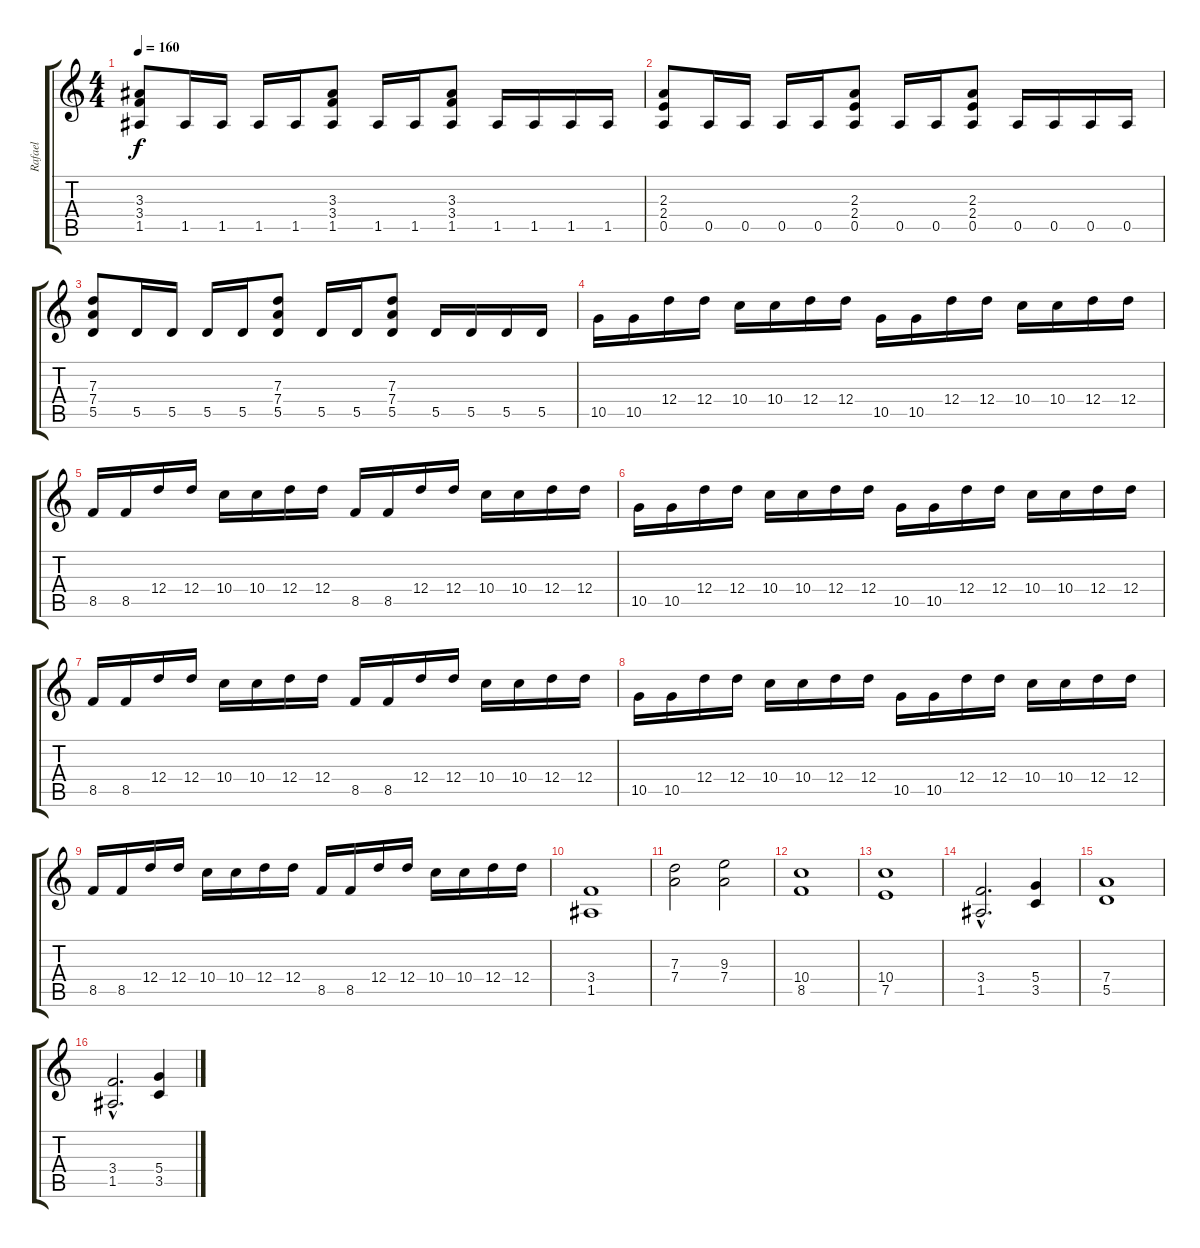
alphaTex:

\track ("Rafael" "Rafael") {instrument distortionguitar}
\staff {score tabs}
\tuning (E4 B3 G3 D3 A2 E2) {hide}
\ts (4 4)
\tempo 160
\clef g2
\ks c
(3.3 3.4 1.5).8{dy f} 1.5.16 1.5.16 1.5.16 1.5.16 (3.3 3.4 1.5).8 1.5.16 1.5.16 (3.3 3.4 1.5).8 1.5.16 1.5.16 1.5.16 1.5.16 |
(2.3 2.4 0.5).8 0.5.16 0.5.16 0.5.16 0.5.16 (2.3 2.4 0.5).8 0.5.16 0.5.16 (2.3 2.4 0.5).8 0.5.16 0.5.16 0.5.16 0.5.16 |
(7.3 7.4 5.5).8 5.5.16 5.5.16 5.5.16 5.5.16 (7.3 7.4 5.5).8 5.5.16 5.5.16 (7.3 7.4 5.5).8 5.5.16 5.5.16 5.5.16 5.5.16 |
10.5.16 10.5.16 12.4.16 12.4.16 10.4.16 10.4.16 12.4.16 12.4.16 10.5.16 10.5.16 12.4.16 12.4.16 10.4.16 10.4.16 12.4.16 12.4.16 |
8.5.16 8.5.16 12.4.16 12.4.16 10.4.16 10.4.16 12.4.16 12.4.16 8.5.16 8.5.16 12.4.16 12.4.16 10.4.16 10.4.16 12.4.16 12.4.16 |
10.5.16 10.5.16 12.4.16 12.4.16 10.4.16 10.4.16 12.4.16 12.4.16 10.5.16 10.5.16 12.4.16 12.4.16 10.4.16 10.4.16 12.4.16 12.4.16 |
8.5.16 8.5.16 12.4.16 12.4.16 10.4.16 10.4.16 12.4.16 12.4.16 8.5.16 8.5.16 12.4.16 12.4.16 10.4.16 10.4.16 12.4.16 12.4.16 |
10.5.16 10.5.16 12.4.16 12.4.16 10.4.16 10.4.16 12.4.16 12.4.16 10.5.16 10.5.16 12.4.16 12.4.16 10.4.16 10.4.16 12.4.16 12.4.16 |
8.5.16 8.5.16 12.4.16 12.4.16 10.4.16 10.4.16 12.4.16 12.4.16 8.5.16 8.5.16 12.4.16 12.4.16 10.4.16 10.4.16 12.4.16 12.4.16 |
(3.4 1.5).1 |
(7.3 7.4).2 (9.3 7.4).2 |
(10.4 8.5).1 |
(10.4 7.5).1 |
(3.4{hac} 1.5{hac}).2{d} (5.4 3.5).4 |
(7.4 5.5).1 |
(3.4{hac} 1.5{hac}).2{d} (5.4 3.5).4
